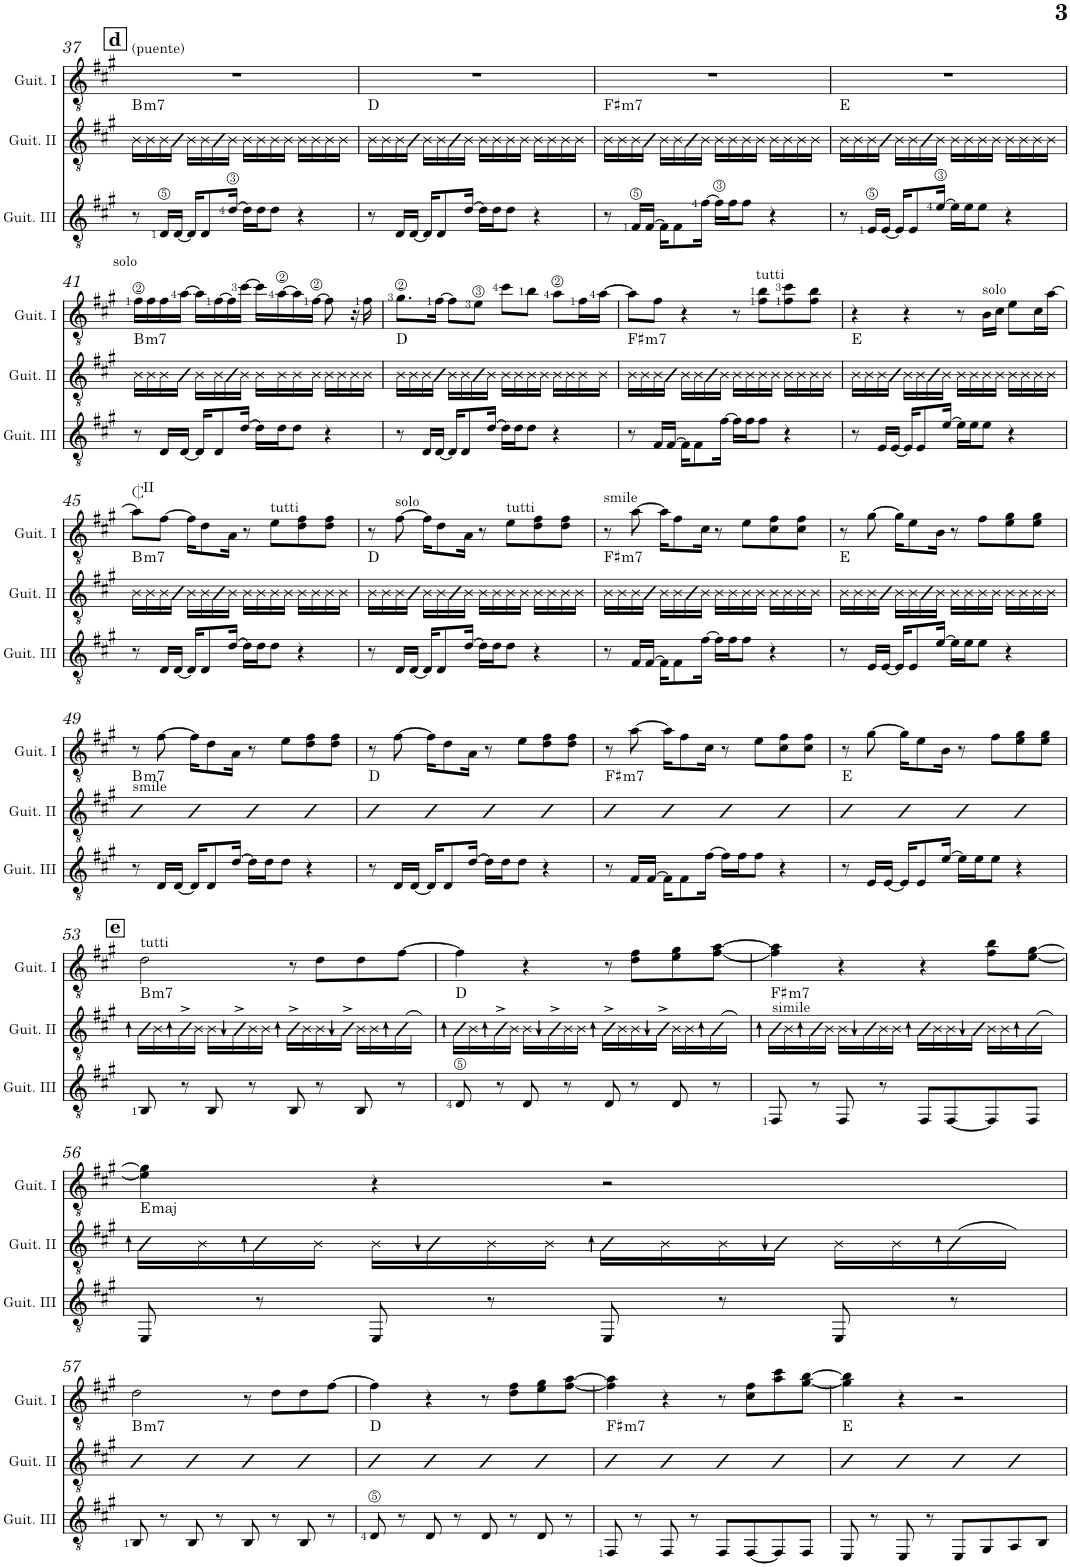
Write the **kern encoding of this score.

**kern	**kern	**harte	**kern	**text
*part3	*part2	*part2	*part1	*part1
*staff3	*staff2	*	*staff1	*staff1
*I"Guitarra III	*I"Guitarra II	*	*I"Guitarra I	*
*I'Guit. III	*I'Guit. II	*	*I'Guit. I	*
!!LO:PB:g=z
*clefGv2	*clefGv2	*	*clefGv2	*
*k[f#c#g#]	*k[f#c#g#]	*	*k[f#c#g#]	*
*M4/4	*M4/4	*	*M4/4	*
!!LO:REH:place=s1:a:B:cj:fs=14:t=d
=37	=37	=37	=37	=37
!	!	!LO:H:kt=m7	!LO:TX:a:t=(puente)	!
8r	16A\LL	B:min7	1r	.
.	16B\	.	.	.
16D/LL	16B\	.	.	.
[16D/JJ	16B\JJ	.	.	.
16D/KL]	16B\LL	.	.	.
8D/	16B\	.	.	.
.	16B\	.	.	.
[16d/Jk	16B\JJ	.	.	.
16d\LL]	16B\LL	.	.	.
16d\J	16B\	.	.	.
8d\J	16B\	.	.	.
.	16B\JJ	.	.	.
4r	16B\LL	.	.	.
.	16B\	.	.	.
.	16B\	.	.	.
.	16B\JJ	.	.	.
=38	=38	=38	=38	=38
8r	16A\LL	D:maj	1r	.
.	16B\	.	.	.
16D/LL	16B\	.	.	.
[16D/JJ	16B\JJ	.	.	.
16D/KL]	16B\LL	.	.	.
8D/	16B\	.	.	.
.	16B\	.	.	.
[16d/Jk	16B\JJ	.	.	.
16d\LL]	16B\LL	.	.	.
16d\J	16B\	.	.	.
8d\J	16B\	.	.	.
.	16B\JJ	.	.	.
4r	16B\LL	.	.	.
.	16B\	.	.	.
.	16B\	.	.	.
.	16B\JJ	.	.	.
=39	=39	=39	=39	=39
!	!	!LO:H:kt=m7	!	!
8r	16A\LL	F#:min7	1r	.
.	16B\	.	.	.
16F#/LL	16B\	.	.	.
[16F#/JJ	16B\JJ	.	.	.
16F#\KL]	16B\LL	.	.	.
8F#\	16B\	.	.	.
.	16B\	.	.	.
[16f#\Jk	16B\JJ	.	.	.
16f#\LL]	16B\LL	.	.	.
16f#\J	16B\	.	.	.
8f#\J	16B\	.	.	.
.	16B\JJ	.	.	.
4r	16B\LL	.	.	.
.	16B\	.	.	.
.	16B\	.	.	.
.	16B\JJ	.	.	.
=40	=40	=40	=40	=40
8r	16A\LL	E:maj	1r	.
.	16B\	.	.	.
16E/LL	16B\	.	.	.
[16E/JJ	16B\JJ	.	.	.
16E/KL]	16B\LL	.	.	.
8E/	16B\	.	.	.
.	16B\	.	.	.
[16e/Jk	16B\JJ	.	.	.
16e\LL]	16B\LL	.	.	.
16e\J	16B\	.	.	.
8e\J	16B\	.	.	.
.	16B\JJ	.	.	.
4r	16B\LL	.	.	.
.	16B\	.	.	.
.	16B\	.	.	.
.	16B\JJ	.	.	.
!!LO:LB:g=z
=41	=41	=41	=41	=41
!	!	!LO:H:kt=m7	!	!LO:LY:a
8r	16A\LL	B:min7	16f#\LL	solo
.	16B\	.	16f#\	.
16D/LL	16B\	.	16f#\	.
[16D/JJ	16B\JJ	.	[16a\JJ	.
16D/KL]	16B\LL	.	16a\LL]	.
8D/	16B\	.	[16f#\	.
.	16B\	.	16f#\]	.
[16d/Jk	16B\JJ	.	[16cc#\JJ	.
16d\LL]	16B\LL	.	16cc#\LL]	.
16d\J	16B\	.	[16a\	.
8d\J	16B\	.	16a\]	.
.	16B\JJ	.	[16f#\JJ	.
4r	16B\LL	.	8f#\]	.
.	16B\	.	.	.
.	16B\	.	16r	.
.	16B\JJ	.	16f#\	.
=42	=42	=42	=42	=42
8r	16A\LL	D:maj	8.g#\L	.
.	16B\	.	.	.
16D/LL	16B\	.	.	.
[16D/JJ	16B\JJ	.	[16f#\Jk	.
16D/KL]	16B\LL	.	8f#\L]	.
8D/	16B\	.	.	.
.	16B\	.	8e\J	.
[16d/Jk	16B\JJ	.	.	.
16d\LL]	16B\LL	.	8cc#\L	.
16d\J	16B\	.	.	.
8d\J	16B\	.	8b\J	.
.	16B\JJ	.	.	.
4r	16B\LL	.	8a\L	.
.	16B\	.	.	.
.	16B\	.	16f#\L	.
.	16B\JJ	.	[16a\JJ	.
=43	=43	=43	=43	=43
!	!	!LO:H:kt=m7	!	!
8r	16A\LL	F#:min7	8a\L]	.
.	16B\	.	.	.
16F#/LL	16B\	.	8f#\J	.
[16F#/JJ	16B\JJ	.	.	.
16F#\KL]	16B\LL	.	4r	.
8F#\	16B\	.	.	.
.	16B\	.	.	.
[16f#\Jk	16B\JJ	.	.	.
16f#\LL]	16B\LL	.	8r	.
16f#\J	16B\	.	.	.
!	!	!	!LO:TX:a:t=tutti	!
8f#\J	16B\	.	8f#\ 8b\L	.
.	16B\JJ	.	.	.
4r	16B\LL	.	8f#\ 8cc#\	.
.	16B\	.	.	.
.	16B\	.	8f#\ 8b\J	.
.	16B\JJ	.	.	.
=44	=44	=44	=44	=44
8r	16A\LL	E:maj	4r	.
.	16B\	.	.	.
16E/LL	16B\	.	.	.
[16E/JJ	16B\JJ	.	.	.
16E/KL]	16B\LL	.	4r	.
8E/	16B\	.	.	.
.	16B\	.	.	.
[16e/Jk	16B\JJ	.	.	.
16e\LL]	16B\LL	.	8r	.
16e\J	16B\	.	.	.
!	!	!	!LO:TX:a:t=solo	!
8e\J	16B\	.	16B\LL	.
.	16B\JJ	.	16c#\JJ	.
4r	16B\LL	.	8e\L	.
.	16B\	.	.	.
.	16B\	.	16c#\L	.
.	16B\JJ	.	[16a\JJ	.
!!LO:LB:g=z
=45	=45	=45	=45	=45
!	!	!LO:H:kt=m7	!LO:TX:a:t=II	!
8r	16A\LL	B:min7	8a\L]	.
.	16B\	.	.	.
16D/LL	16B\	.	[8f#\J	.
[16D/JJ	16B\JJ	.	.	.
16D/KL]	16B\LL	.	16f#\KL]	.
8D/	16B\	.	8d\	.
.	16B\	.	.	.
[16d/Jk	16B\JJ	.	16A\Jk	.
16d\LL]	16B\LL	.	8r	.
16d\J	16B\	.	.	.
!	!	!	!LO:TX:a:t=tutti	!
8d\J	16B\	.	8e\L	.
.	16B\JJ	.	.	.
4r	16B\LL	.	8d\ 8f#\	.
.	16B\	.	.	.
.	16B\	.	8d\ 8f#\J	.
.	16B\JJ	.	.	.
=46	=46	=46	=46	=46
8r	16A\LL	D:maj	8r	.
.	16B\	.	.	.
!	!	!	!LO:TX:a:t=solo	!
16D/LL	16B\	.	[8f#\	.
[16D/JJ	16B\JJ	.	.	.
16D/KL]	16B\LL	.	16f#\KL]	.
8D/	16B\	.	8d\	.
.	16B\	.	.	.
[16d/Jk	16B\JJ	.	16A\Jk	.
16d\LL]	16B\LL	.	8r	.
16d\J	16B\	.	.	.
!	!	!	!LO:TX:a:t=tutti	!
8d\J	16B\	.	8e\L	.
.	16B\JJ	.	.	.
4r	16B\LL	.	8d\ 8f#\	.
.	16B\	.	.	.
.	16B\	.	8d\ 8f#\J	.
.	16B\JJ	.	.	.
=47	=47	=47	=47	=47
!	!	!LO:H:kt=m7	!LO:TX:a:t=smile	!
8r	16A\LL	F#:min7	8r	.
.	16B\	.	.	.
16F#/LL	16B\	.	[8a\	.
[16F#/JJ	16B\JJ	.	.	.
16F#\KL]	16B\LL	.	16a\KL]	.
8F#\	16B\	.	8f#\	.
.	16B\	.	.	.
[16f#\Jk	16B\JJ	.	16c#\Jk	.
16f#\LL]	16B\LL	.	8r	.
16f#\J	16B\	.	.	.
8f#\J	16B\	.	8e\L	.
.	16B\JJ	.	.	.
4r	16B\LL	.	8c#\ 8f#\	.
.	16B\	.	.	.
.	16B\	.	8c#\ 8f#\J	.
.	16B\JJ	.	.	.
=48	=48	=48	=48	=48
8r	16A\LL	E:maj	8r	.
.	16B\	.	.	.
16E/LL	16B\	.	[8g#\	.
[16E/JJ	16B\JJ	.	.	.
16E/KL]	16B\LL	.	16g#\KL]	.
8E/	16B\	.	8e\	.
.	16B\	.	.	.
[16e/Jk	16B\JJ	.	16B\Jk	.
16e\LL]	16B\LL	.	8r	.
16e\J	16B\	.	.	.
8e\J	16B\	.	8f#\L	.
.	16B\JJ	.	.	.
4r	16B\LL	.	8e\ 8g#\	.
.	16B\	.	.	.
.	16B\	.	8e\ 8g#\J	.
.	16B\JJ	.	.	.
!!LO:LB:g=z
=49	=49	=49	=49	=49
!	!LO:TX:a:t=smile	!LO:H:kt=m7	!	!
8r	4B	B:min7	8r	.
16D/LL	.	.	[8f#\	.
[16D/JJ	.	.	.	.
16D/KL]	4B	.	16f#\KL]	.
8D/	.	.	8d\	.
[16d/Jk	.	.	16A\Jk	.
16d\LL]	4B	.	8r	.
16d\J	.	.	.	.
8d\J	.	.	8e\L	.
4r	4B	.	8d\ 8f#\	.
.	.	.	8d\ 8f#\J	.
=50	=50	=50	=50	=50
8r	4B	D:maj	8r	.
16D/LL	.	.	[8f#\	.
[16D/JJ	.	.	.	.
16D/KL]	4B	.	16f#\KL]	.
8D/	.	.	8d\	.
[16d/Jk	.	.	16A\Jk	.
16d\LL]	4B	.	8r	.
16d\J	.	.	.	.
8d\J	.	.	8e\L	.
4r	4B	.	8d\ 8f#\	.
.	.	.	8d\ 8f#\J	.
=51	=51	=51	=51	=51
!	!	!LO:H:kt=m7	!	!
8r	4B	F#:min7	8r	.
16F#/LL	.	.	[8a\	.
[16F#/JJ	.	.	.	.
16F#\KL]	4B	.	16a\KL]	.
8F#\	.	.	8f#\	.
[16f#\Jk	.	.	16c#\Jk	.
16f#\LL]	4B	.	8r	.
16f#\J	.	.	.	.
8f#\J	.	.	8e\L	.
4r	4B	.	8c#\ 8f#\	.
.	.	.	8c#\ 8f#\J	.
=52	=52	=52	=52	=52
8r	4B	E:maj	8r	.
16E/LL	.	.	[8g#\	.
[16E/JJ	.	.	.	.
16E/KL]	4B	.	16g#\KL]	.
8E/	.	.	8e\	.
[16e/Jk	.	.	16B\Jk	.
16e\LL]	4B	.	8r	.
16e\J	.	.	.	.
8e\J	.	.	8f#\L	.
4r	4B	.	8e\ 8g#\	.
.	.	.	8e\ 8g#\J	.
!!LO:LB:g=z
!!LO:REH:place=s1:a:B:cj:fs=14:t=e
=53	=53	=53	=53	=53
!	!	!LO:H:kt=m7	!LO:TX:a:t=tutti	!
8BB/	16B\LL	B:min7	2d\	.
.	16B\	.	.	.
8r	16B^\	.	.	.
.	16B\JJ	.	.	.
8BB/	16B\LL	.	.	.
.	16B^\	.	.	.
8r	16B\	.	.	.
.	16B\JJ	.	.	.
8BB/	16B^\LL	.	8r	.
.	16B\	.	.	.
8r	16B\	.	8d\L	.
.	16B^\JJ	.	.	.
8BB/	16B\LL	.	8d\	.
.	16B\	.	.	.
8r	(16B\	.	[8f#\J	.
.	16B\JJ)	.	.	.
=54	=54	=54	=54	=54
8D/	16B\LL	D:maj	4f#\]	.
.	16B\	.	.	.
8r	16B^\	.	.	.
.	16B\JJ	.	.	.
8D/	16B\LL	.	4r	.
.	16B^\	.	.	.
8r	16B\	.	.	.
.	16B\JJ	.	.	.
8D/	16B^\LL	.	8r	.
.	16B\	.	.	.
8r	16B\	.	8d\ 8f#\L	.
.	16B^\JJ	.	.	.
8D/	16B\LL	.	8e\ 8g#\	.
.	16B\	.	.	.
8r	(16B\	.	[8f#\ [8a\J	.
.	16B\JJ)	.	.	.
=55	=55	=55	=55	=55
!	!LO:TX:a:t=simile	!LO:H:kt=m7	!	!
8FF#/	16B\LL	F#:min7	4f#\] 4a\]	.
.	16B\	.	.	.
8r	16B\	.	.	.
.	16B\JJ	.	.	.
8FF#/	16B\LL	.	4r	.
.	16B\	.	.	.
8r	16B\	.	.	.
.	16B\JJ	.	.	.
8FF#/L	16B\LL	.	4r	.
.	16B\	.	.	.
[8FF#/	16B\	.	.	.
.	16B\JJ	.	.	.
8FF#/]	16B\LL	.	8f#\ 8b\L	.
.	16B\	.	.	.
8FF#/J	(16B\	.	[8e\ [8g#\J	.
.	16B\JJ)	.	.	.
!!LO:LB:g=z
=56	=56	=56	=56	=56
!	!	!LO:H:kt=maj	!	!
8EE/	16B\LL	E:maj	4e\] 4g#\]	.
.	16B\	.	.	.
8r	16B\	.	.	.
.	16B\JJ	.	.	.
8EE/	16B\LL	.	4r	.
.	16B\	.	.	.
8r	16B\	.	.	.
.	16B\JJ	.	.	.
8EE/	16B\LL	.	2r	.
.	16B\	.	.	.
8r	16B\	.	.	.
.	16B\JJ	.	.	.
8EE/	16B\LL	.	.	.
.	16B\	.	.	.
8r	(16B\	.	.	.
.	16B\JJ)	.	.	.
!!LO:LB:g=z
=57	=57	=57	=57	=57
!	!	!LO:H:kt=m7	!	!
8BB/	4B	B:min7	2d\	.
8r	.	.	.	.
8BB/	4B	.	.	.
8r	.	.	.	.
8BB/	4B	.	8r	.
8r	.	.	8d\L	.
8BB/	4B	.	8d\	.
8r	.	.	[8f#\J	.
=58	=58	=58	=58	=58
8D/	4B	D:maj	4f#\]	.
8r	.	.	.	.
8D/	4B	.	4r	.
8r	.	.	.	.
8D/	4B	.	8r	.
8r	.	.	8d\ 8f#\L	.
8D/	4B	.	8e\ 8g#\	.
8r	.	.	[8f#\ [8a\J	.
=59	=59	=59	=59	=59
!	!	!LO:H:kt=m7	!	!
8FF#/	4B	F#:min7	4f#\] 4a\]	.
8r	.	.	.	.
8FF#/	4B	.	4r	.
8r	.	.	.	.
8FF#/L	4B	.	8r	.
[8FF#/	.	.	8c#\ 8f#\L	.
8FF#/]	4B	.	8a\ 8cc#\	.
8FF#/J	.	.	[8g#\ [8b\J	.
=60	=60	=60	=60	=60
8EE/	4B	E:maj	4g#\] 4b\]	.
8r	.	.	.	.
8EE/	4B	.	4r	.
8r	.	.	.	.
8EE/L	4B	.	2r	.
8GG#/	.	.	.	.
8AA/	4B	.	.	.
8BB/J	.	.	.	.
=	=	=	=	=
*-	*-	*-	*-	*-
